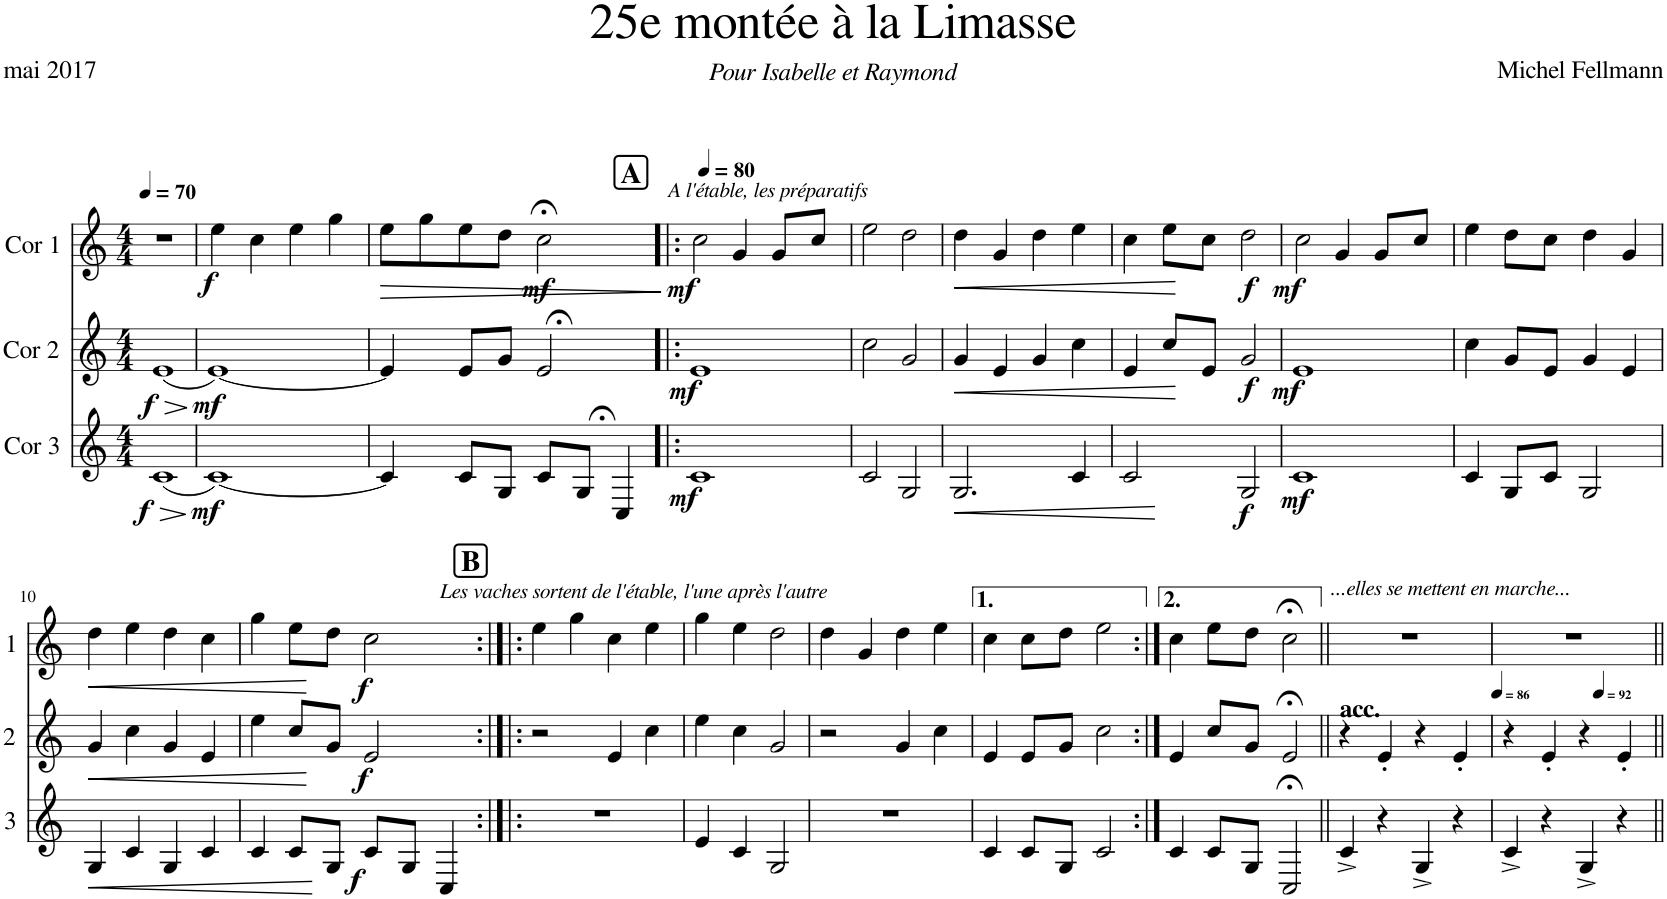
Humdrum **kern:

**kern	**dynam	**kern	**dynam	**kern	**dynam
*part3	*part3	*part2	*part2	*part1	*part1
*staff3	*staff3	*staff2	*staff2	*staff1	*staff1
*I"Cor 3	*	*I"Cor 2	*	*I"Cor 1	*
*clefG2	*	*clefG2	*	*clefG2	*
*Trd4c7	*	*Trd4c7	*	*Trd4c7	*
*k[]	*	*k[]	*	*k[]	*
*M4/4	*	*M4/4	*	*M4/4	*
=1	=1	=1	=1	=1	=1
!	!LO:HP:b	!	!LO:HP:b	!	!
!	!LO:DY:n=1:b	!	!LO:DY:n=1:b	!	!
(1c	> f	(1e	> f	1r	.
.	]	.	]	.	.
=2	=2	=2	=2	=2	=2
*	*	*	*	*MM70	*
!	!LO:DY:b	!	!LO:DY:b	!	!LO:DY:b
[1c)	mf	[1e)	mf	4ee\	f
.	.	.	.	4cc\	.
.	.	.	.	4ee\	.
.	.	.	.	4gg\	.
=3	=3	=3	=3	=3	=3
!	!	!	!	!	!LO:HP:b
4c/]	.	4e/]	.	8ee\L	>
.	.	.	.	8gg\	.
8c/L	.	8e/L	.	8ee\	.
8G/J	.	8g/J	.	8dd\J	.
!	!	!	!	!	!LO:DY:b
8c;</L	.	2e;</	.	2cc;<\	mf
8G/J	.	.	.	.	.
4C/	.	.	.	.	.
.	.	.	.	.	]
=4!|:	=4!|:	=4!|:	=4!|:	=4!|:	=4!|:
!!LO:REH:place=s1:a:B:cj:fs=14:t=A
*	*	*	*	*MM80	*
!	!	!	!	!LO:TX:a:i:t=A l'étable, les préparatifs	!
!	!LO:DY:b	!	!LO:DY:b	!	!LO:DY:b
1c	mf	1e	mf	2cc\	mf
.	.	.	.	4g/	.
.	.	.	.	8g/L	.
.	.	.	.	8cc/J	.
=5	=5	=5	=5	=5	=5
2c/	.	2cc\	.	2ee\	.
2G/	.	2g/	.	2dd\	.
=6	=6	=6	=6	=6	=6
!	!LO:HP:b	!	!LO:HP:b	!	!LO:HP:b
2.G/	<	4g/	<	4dd\	<
.	.	4e/	.	4g/	.
.	.	4g/	.	4dd\	.
4c/	.	4cc\	.	4ee\	.
.	[	.	[	.	[
=7	=7	=7	=7	=7	=7
2c/	.	4e/	.	4cc\	.
.	.	8cc/L	.	8ee\L	.
.	.	8e/J	.	8cc\J	.
!	!LO:DY:b	!	!LO:DY:b	!	!LO:DY:b
2G/	f	2g/	f	2dd\	f
=8	=8	=8	=8	=8	=8
!	!LO:DY:b	!	!LO:DY:b	!	!LO:DY:b
1c	mf	1e	mf	2cc\	mf
.	.	.	.	4g/	.
.	.	.	.	8g/L	.
.	.	.	.	8cc/J	.
=9	=9	=9	=9	=9	=9
4c/	.	4cc\	.	4ee\	.
8G/L	.	8g/L	.	8dd\L	.
8c/J	.	8e/J	.	8cc\J	.
2G/	.	4g/	.	4dd\	.
.	.	4e/	.	4g/	.
!!LO:LB:g=z
=10	=10	=10	=10	=10	=10
!	!LO:HP:b	!	!LO:HP:b	!	!LO:HP:b
4G/	<	4g/	<	4dd\	<
4c/	.	4cc\	.	4ee\	.
4G/	.	4g/	.	4dd\	.
4c/	.	4e/	.	4cc\	.
.	[	.	[	.	[
=11	=11	=11	=11	=11	=11
4c/	.	4ee\	.	4gg\	.
8c/L	.	8cc/L	.	8ee\L	.
!	!LO:DY:b	!	!	!	!
8G/J	f	8g/J	.	8dd\J	.
!	!	!	!LO:DY:b	!	!LO:DY:b
8c/L	.	2e/	f	2cc\	f
8G/J	.	.	.	.	.
4C/	.	.	.	.	.
!!LO:REH:place=s1:a:B:cj:fs=14:t=B
=12:|!|:	=12:|!|:	=12:|!|:	=12:|!|:	=12:|!|:	=12:|!|:
!	!	!	!	!LO:TX:a:i:t=Les vaches sortent de l'étable, l'une après l'autre	!
1r	.	2r	.	4ee\	.
.	.	.	.	4gg\	.
.	.	4e/	.	4cc\	.
.	.	4cc\	.	4ee\	.
=13	=13	=13	=13	=13	=13
4e/	.	4ee\	.	4gg\	.
4c/	.	4cc\	.	4ee\	.
2G/	.	2g/	.	2dd\	.
=14	=14	=14	=14	=14	=14
1r	.	2r	.	4dd\	.
.	.	.	.	4g/	.
.	.	4g/	.	4dd\	.
.	.	4cc\	.	4ee\	.
=15	=15	=15	=15	=15	=15
4c/	.	4e/	.	4cc\	.
8c/L	.	8e/L	.	8cc\L	.
8G/J	.	8g/J	.	8dd\J	.
2c/	.	2cc\	.	2ee\	.
=16:|!	=16:|!	=16:|!	=16:|!	=16:|!	=16:|!
4c/	.	4e/	.	4cc\	.
8c/L	.	8cc/L	.	8ee\L	.
8G/J	.	8g/J	.	8dd\J	.
2C;</	.	2e;</	.	2cc;<\	.
=17||	=17||	=17||	=17||	=17||	=17||
!	!	!	!	!LO:TX:a:i:t=...elles se mettent en marche...	!
!	!	!LO:TX:a:B:t=acc.	!	!	!
4c^/	.	4r	.	1r	.
4r	.	4e'/	.	.	.
4G^/	.	4r	.	.	.
4r	.	4e'/	.	.	.
=18	=18	=18	=18	=18	=18
*	*	*	*	*MM86	*
*	*	*	*	*^	*
4c^/	.	4r	.	1r	2ryy	.
4r	.	4e'/	.	.	.	.
*	*	*	*	*MM92	*	*
4G^/	.	4r	.	.	2ryy	.
4r	.	4e'/	.	.	.	.
*	*	*	*	*v	*v	*
=||	=||	=||	=||	=||	=||
*-	*-	*-	*-	*-	*-
